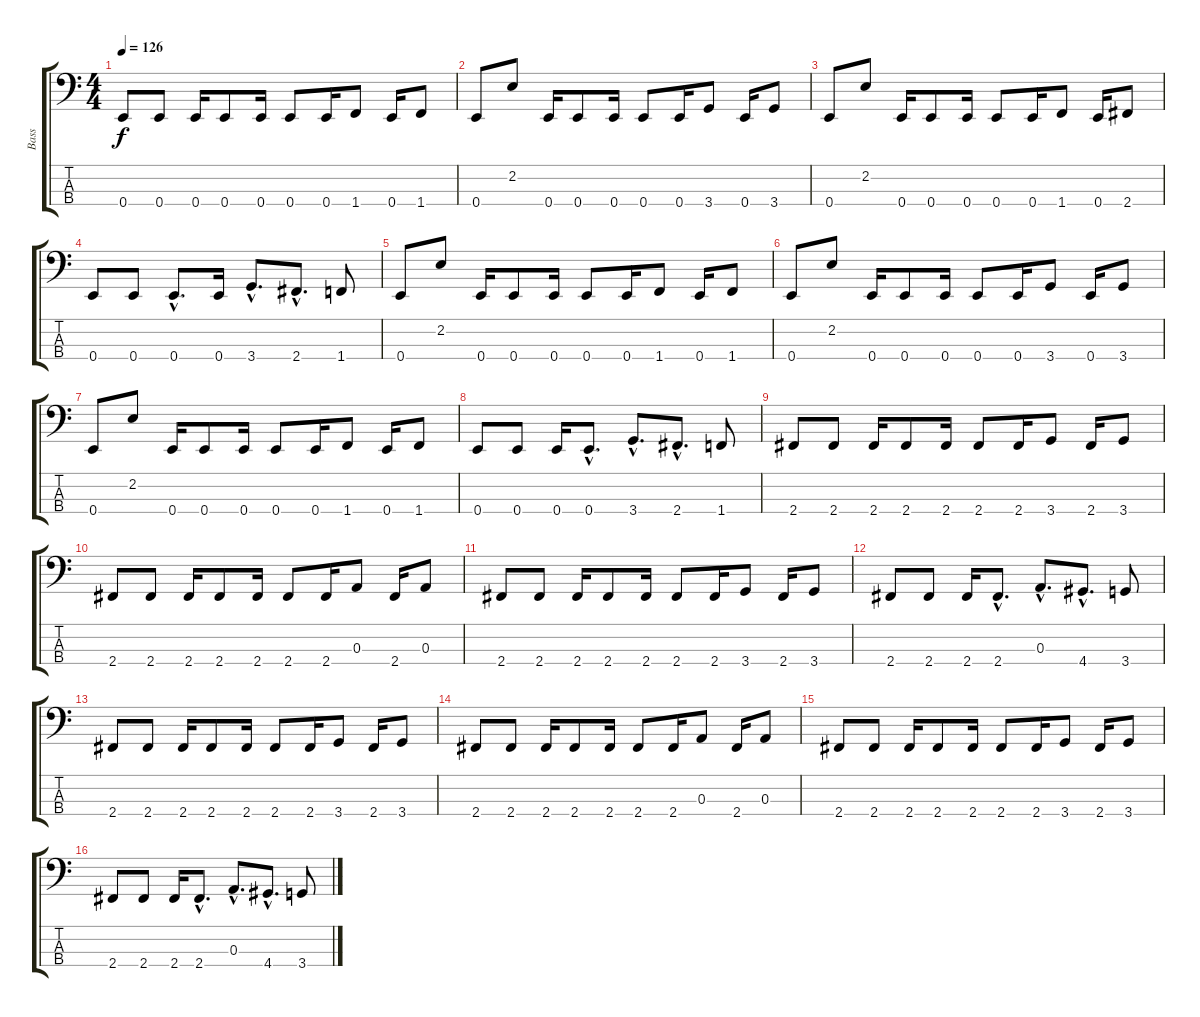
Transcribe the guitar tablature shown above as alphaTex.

\track ("Bass" "Bass") {instrument electricbasspick}
\staff {score tabs}
\tuning (G2 D2 A1 E1) {hide}
\ts (4 4)
\tempo 126
\clef f4
\ks c
0.4.8{dy f} 0.4.8 0.4.16 0.4.8 0.4.16 0.4.8 0.4.16 1.4.8 0.4.16 1.4.8 |
0.4.8 2.2.8 0.4.16 0.4.8 0.4.16 0.4.8 0.4.16 3.4.8 0.4.16 3.4.8 |
0.4.8 2.2.8 0.4.16 0.4.8 0.4.16 0.4.8 0.4.16 1.4.8 0.4.16 2.4.8 |
0.4.8 0.4.8 0.4{hac}.8{d} 0.4.16 3.4{hac}.8{d} 2.4{hac}.8{d} 1.4.8 |
0.4.8 2.2.8 0.4.16 0.4.8 0.4.16 0.4.8 0.4.16 1.4.8 0.4.16 1.4.8 |
0.4.8 2.2.8 0.4.16 0.4.8 0.4.16 0.4.8 0.4.16 3.4.8 0.4.16 3.4.8 |
0.4.8 2.2.8 0.4.16 0.4.8 0.4.16 0.4.8 0.4.16 1.4.8 0.4.16 1.4.8 |
0.4.8 0.4.8 0.4.16 0.4{hac}.8{d} 3.4{hac}.8{d} 2.4{hac}.8{d} 1.4.8 |
2.4.8 2.4.8 2.4.16 2.4.8 2.4.16 2.4.8 2.4.16 3.4.8 2.4.16 3.4.8 |
2.4.8 2.4.8 2.4.16 2.4.8 2.4.16 2.4.8 2.4.16 0.3.8 2.4.16 0.3.8 |
2.4.8 2.4.8 2.4.16 2.4.8 2.4.16 2.4.8 2.4.16 3.4.8 2.4.16 3.4.8 |
2.4.8 2.4.8 2.4.16 2.4{hac}.8{d} 0.3{hac}.8{d} 4.4{hac}.8{d} 3.4.8 |
2.4.8 2.4.8 2.4.16 2.4.8 2.4.16 2.4.8 2.4.16 3.4.8 2.4.16 3.4.8 |
2.4.8 2.4.8 2.4.16 2.4.8 2.4.16 2.4.8 2.4.16 0.3.8 2.4.16 0.3.8 |
2.4.8 2.4.8 2.4.16 2.4.8 2.4.16 2.4.8 2.4.16 3.4.8 2.4.16 3.4.8 |
2.4.8 2.4.8 2.4.16 2.4{hac}.8{d} 0.3{hac}.8{d} 4.4{hac}.8{d} 3.4.8
